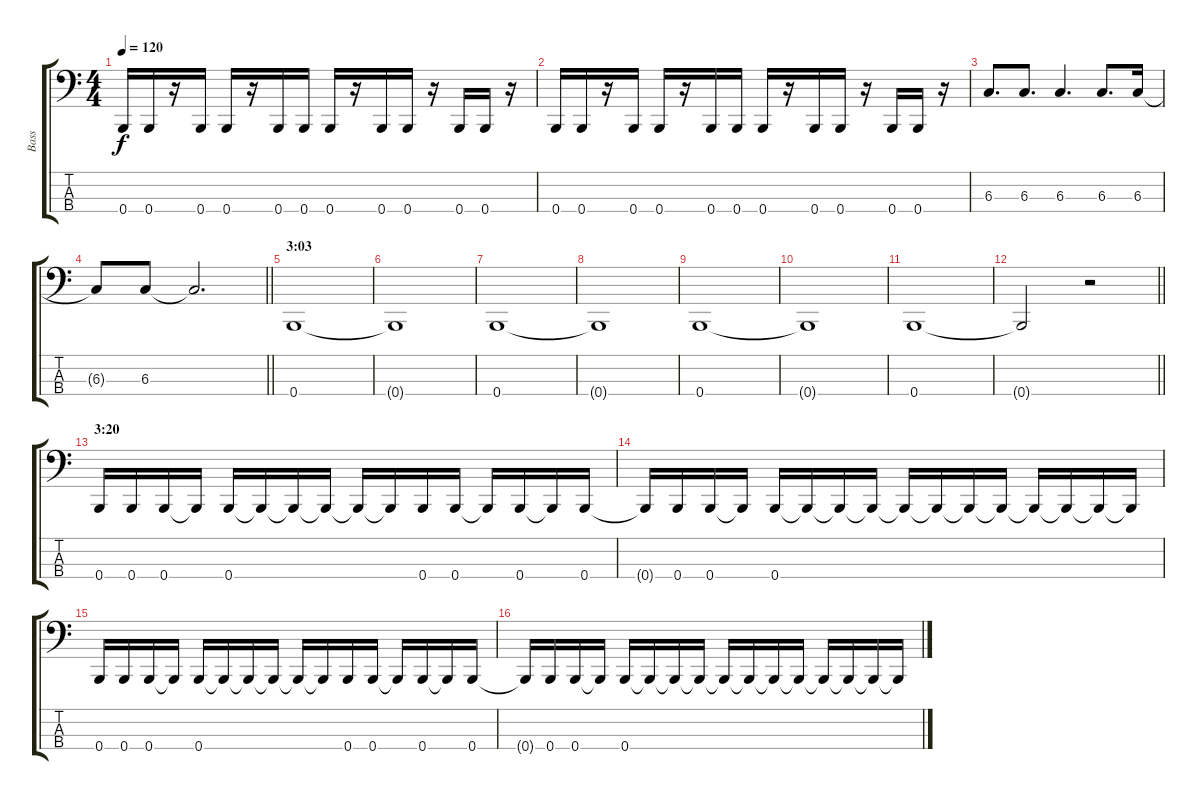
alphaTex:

\track ("Bass" "Bass") {instrument electricbasspick}
\staff {score tabs}
\tuning (E2 B1 Gb1 B0) {hide}
\ts (4 4)
\tempo 120
\clef f4
\ks c
0.4.16{dy f} 0.4.16 r.16 0.4.16 0.4.16 r.16 0.4.16 0.4.16 0.4.16 r.16 0.4.16 0.4.16 r.16 0.4.16 0.4.16 r.16 |
0.4.16 0.4.16 r.16 0.4.16 0.4.16 r.16 0.4.16 0.4.16 0.4.16 r.16 0.4.16 0.4.16 r.16 0.4.16 0.4.16 r.16 |
6.3.8{d} 6.3.8{d} 6.3.4{d} 6.3.8{d} 6.3.16 |
\barLineRight lightlight
6.3{t}.8 6.3.8 6.3{t}.2{d} |
\section ("" "3:03")
0.4.1 |
0.4{t}.1 |
0.4.1 |
0.4{t}.1 |
0.4.1 |
0.4{t}.1 |
0.4.1 |
\barLineRight lightlight
0.4{t}.2 r.2 |
\section ("" "3:20")
0.4.16 0.4.16 0.4.16 0.4{t}.16 0.4.16 0.4{t}.16 0.4{t}.16 0.4{t}.16 0.4{t}.16 0.4{t}.16 0.4.16 0.4.16 0.4{t}.16 0.4.16 0.4{t}.16 0.4.16 |
0.4{t}.16 0.4.16 0.4.16 0.4{t}.16 0.4.16 0.4{t}.16 0.4{t}.16 0.4{t}.16 0.4{t}.16 0.4{t}.16 0.4{t}.16 0.4{t}.16 0.4{t}.16 0.4{t}.16 0.4{t}.16 0.4{t}.16 |
0.4.16 0.4.16 0.4.16 0.4{t}.16 0.4.16 0.4{t}.16 0.4{t}.16 0.4{t}.16 0.4{t}.16 0.4{t}.16 0.4.16 0.4.16 0.4{t}.16 0.4.16 0.4{t}.16 0.4.16 |
0.4{t}.16 0.4.16 0.4.16 0.4{t}.16 0.4.16 0.4{t}.16 0.4{t}.16 0.4{t}.16 0.4{t}.16 0.4{t}.16 0.4{t}.16 0.4{t}.16 0.4{t}.16 0.4{t}.16 0.4{t}.16 0.4{t}.16
